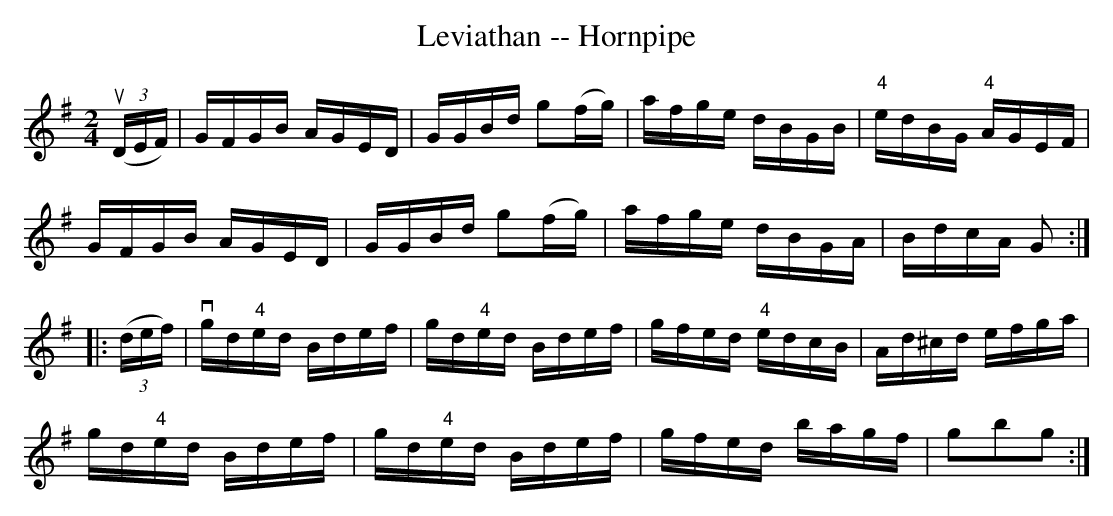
X:1
T:Leviathan -- Hornpipe
M:2/4
L:1/16
K:G
((3uDEF)|VGFGB AGED|GGBd g2(fg)|afge dBGB|"4"edBG "4"AGEF|
GFGB AGED|GGBd g2(fg)|afge dBGA|BdcA G2:|
|:((3def)|vgd"4"ed Bdef|gd"4"ed Bdef|gfed "4"edcB|Ad^cd efga|
gd"4"ed Bdef|gd"4"ed Bdef|gfed bagf|g2b2g2:|
